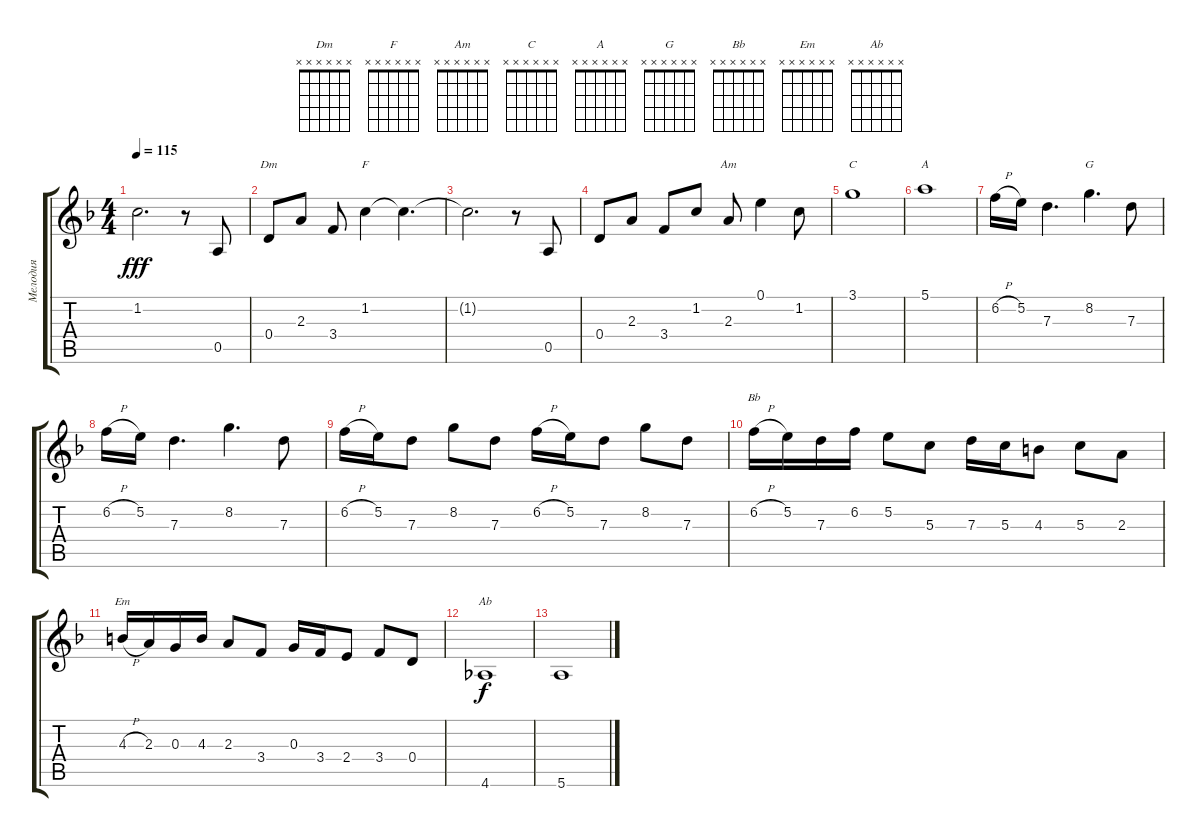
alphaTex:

\track ("Мелодия" "Мелодия") {instrument electricguitarclean}
\staff {score tabs}
\tuning (E4 B3 G3 D3 A2 E2) {hide}
\chord ("Dm" x x x x x x)
\chord ("F" x x x x x x)
\chord ("Am" x x x x x x)
\chord ("C" x x x x x x)
\chord ("A" x x x x x x)
\chord ("G" x x x x x x)
\chord ("Bb" x x x x x x)
\chord ("Em" x x x x x x)
\chord ("Ab" x x x x x x)
\ts (4 4)
\tempo 115
\clef g2
\ks dminor
1.2{t}.2{d dy fff} r.8 0.5.8 |
0.4.8{ch "Dm"} 2.3.8 3.4.8 1.2.4{ch "F"} 1.2{t}.4{d} |
1.2{t}.2{d} r.8 0.5.8 |
0.4.8 2.3.8 3.4.8 1.2.8 2.3.8{ch "Am"} 0.1.4 1.2.8 |
3.1.1{ch "C"} |
5.1.1{ch "A"} |
6.2{h}.16 5.2.16 7.3.4{d} 8.2.4{d ch "G"} 7.3.8 |
6.2{h}.16 5.2.16 7.3.4{d} 8.2.4{d} 7.3.8 |
6.2{h}.16 5.2.16 7.3.8 8.2.8 7.3.8 6.2{h}.16 5.2.16 7.3.8 8.2.8 7.3.8 |
6.2{h}.16{ch "Bb"} 5.2.16 7.3.16 6.2.16 5.2.8 5.3.8 7.3.16 5.3.16 4.3.8 5.3.8 2.3.8 |
4.3{h}.16{ch "Em"} 2.3.16 0.3.16 4.3.16 2.3.8 3.4.8 0.3.16 3.4.16 2.4.8 3.4.8 0.4.8 |
4.6.1{ch "Ab" dy f} |
5.6.1
